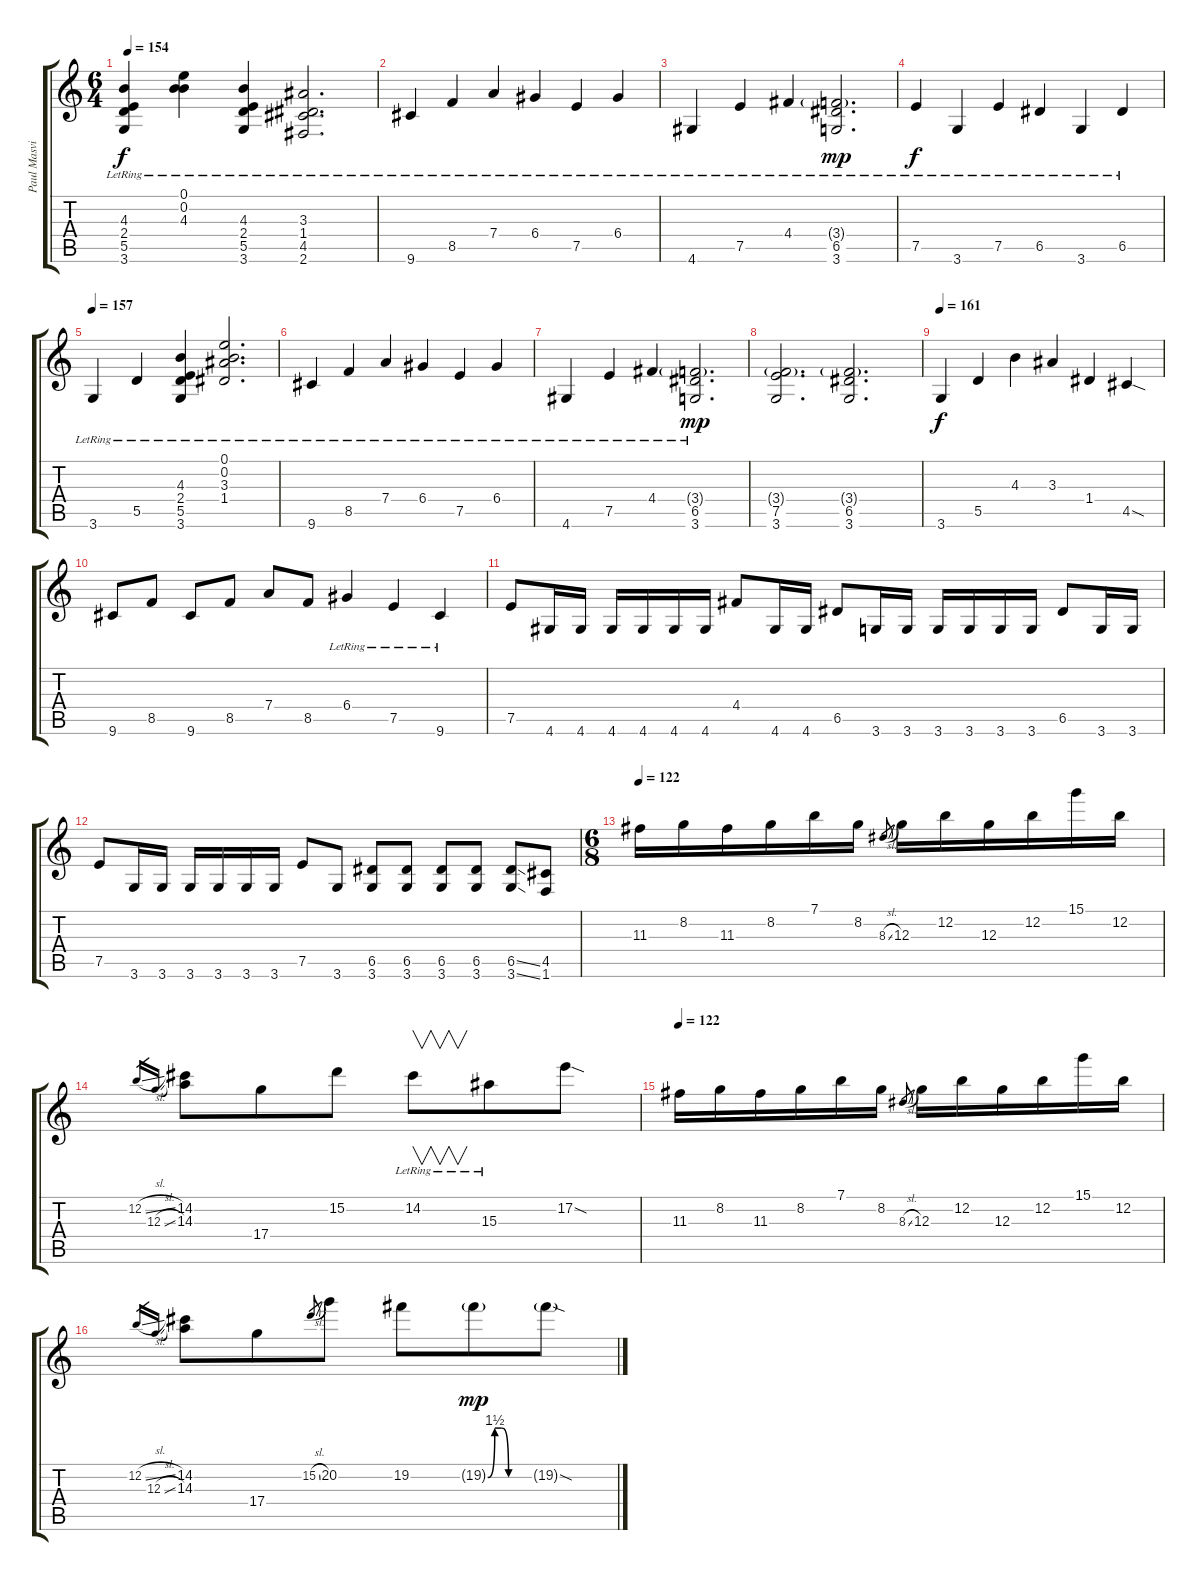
\track ("Paul Masvidal" "Paul Masvi") {instrument distortionguitar}
\staff {score tabs}
\tuning (E4 B3 G3 D3 A2 E2) {hide}
\ts (6 4)
\tempo 154
\clef g2
\ks c
(4.3{lr} 2.4{lr} 5.5{lr} 3.6{lr}).4{dy f} (0.1{lr} 0.2{lr} 4.3{lr}).4 (4.3{lr} 2.4{lr} 5.5{lr} 3.6{lr}).4 (3.3{lr} 1.4{lr} 4.5{lr} 2.6{lr}).2{d} |
9.6{lr}.4 8.5{lr}.4 7.4{lr}.4 6.4{lr}.4 7.5{lr}.4 6.4{lr}.4 |
4.6{lr}.4 7.5{lr}.4 4.4{lr}.4 (3.4{g lr} 6.5{lr} 3.6{lr}).2{d dy mp} |
7.5{lr}.4{dy f} 3.6{lr}.4 7.5{lr}.4 6.5{lr}.4 3.6{lr}.4 6.5{lr}.4 |
\tempo 157
3.6{lr}.4 5.5{lr}.4 (4.3{lr} 2.4{lr} 5.5{lr} 3.6{lr}).4 (0.1{lr} 0.2{lr} 3.3{lr} 1.4{lr}).2{d} |
9.6{lr}.4 8.5{lr}.4 7.4{lr}.4 6.4{lr}.4 7.5{lr}.4 6.4{lr}.4 |
4.6{lr}.4 7.5{lr}.4 4.4{lr}.4 (3.4{g lr} 6.5{lr} 3.6{lr}).2{d dy mp} |
(3.4{g} 7.5 3.6).2{d} (3.4{g} 6.5 3.6).2{d} |
\tempo 161
3.6.4{dy f instrument distortionguitar} 5.5.4 4.3.4 3.3.4 1.4.4 4.5{sod}.4 |
9.6.8 8.5.8 9.6.8 8.5.8 7.4.8 8.5.8 6.4{lr}.4 7.5{lr}.4 9.6{lr}.4 |
7.5.8 4.6.16 4.6.16 4.6.16 4.6.16 4.6.16 4.6.16 4.4.8 4.6.16 4.6.16 6.5.8 3.6.16 3.6.16 3.6.16 3.6.16 3.6.16 3.6.16 6.5.8 3.6.16 3.6.16 |
7.5.8 3.6.16 3.6.16 3.6.16 3.6.16 3.6.16 3.6.16 7.5.8 3.6.8 (6.5 3.6).8 (6.5 3.6).8 (6.5 3.6).8 (6.5 3.6).8 (6.5{ss} 3.6{ss}).8 (4.5 1.6).8 |
\ts (6 8)
\tempo 122
11.3.16 8.2.16 11.3.16 8.2.16 7.1.16 8.2.16 8.3{sl}.8{gr} 12.3.16 12.2.16 12.3.16 12.2.16 15.1.16 12.2.16 |
12.2{sl}.16{gr} 12.3{sl}.16{gr} (14.2 14.3).8 17.4.8 15.2.8 14.2{lr}.8{v} 15.3{lr}.8 17.2{sod}.8 |
\tempo 122
11.3.16 8.2.16 11.3.16 8.2.16 7.1.16 8.2.16 8.3{sl}.8{gr} 12.3.16 12.2.16 12.3.16 12.2.16 15.1.16 12.2.16 |
12.2{sl}.16{gr} 12.3{sl}.16{gr} (14.2 14.3).8 17.4.8 15.2{sl}.8{gr} 20.2.8 19.2.8 19.2{be (custom 0 0 10 6 20 6 30 0 60 0) g}.8{dy mp} 19.2{sod g}.8
